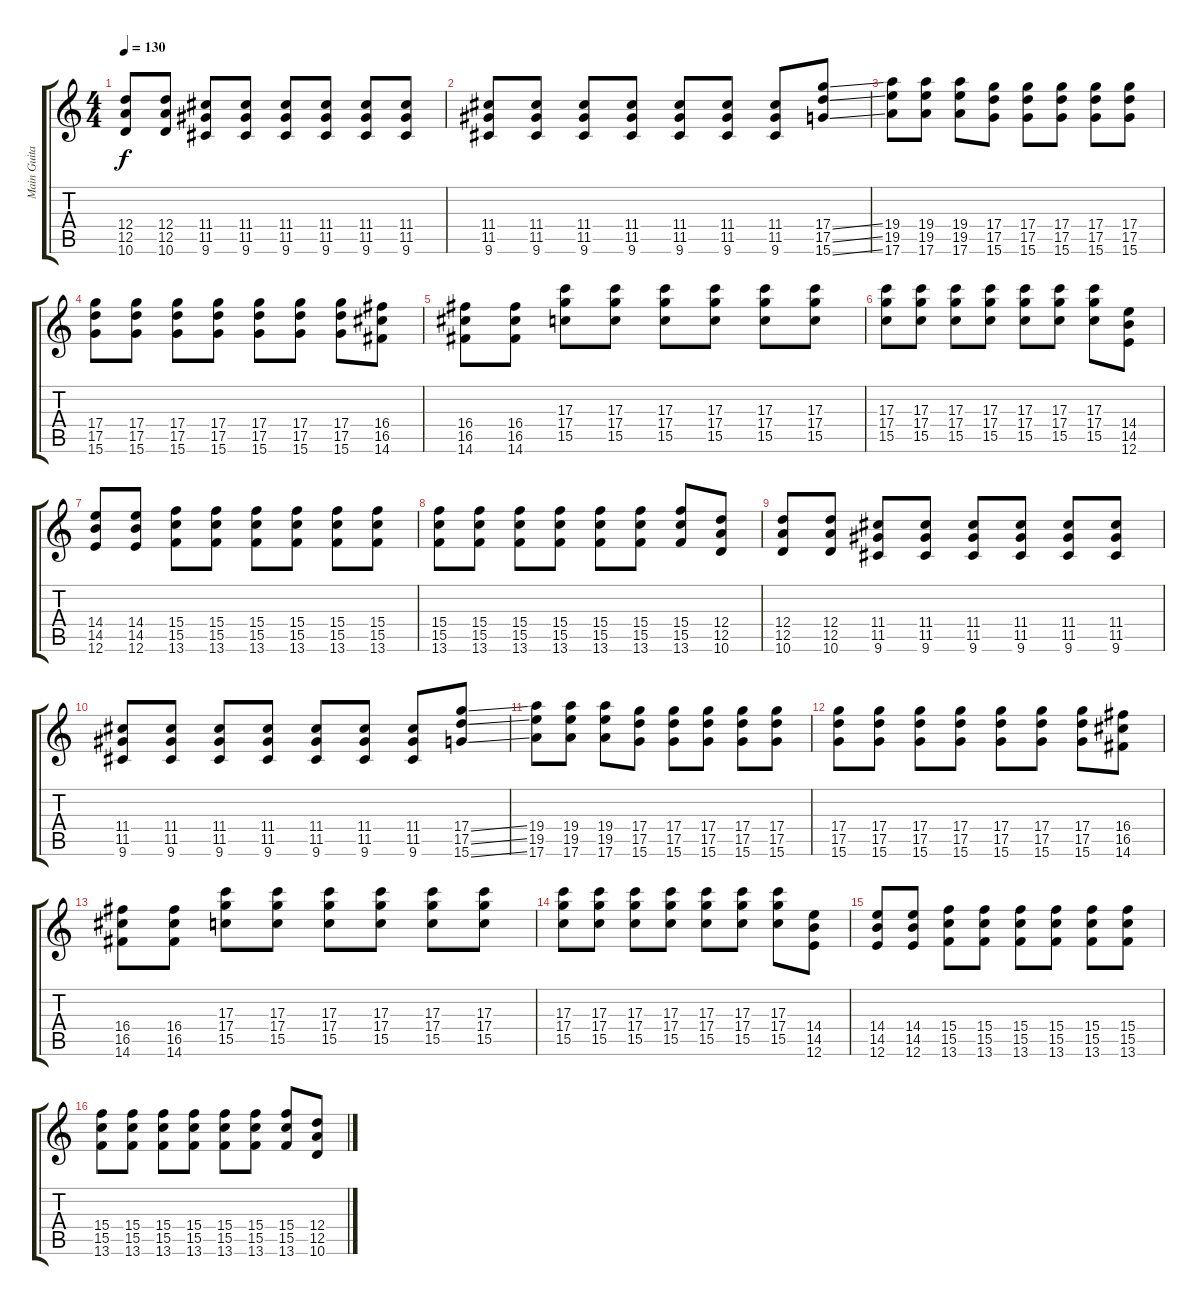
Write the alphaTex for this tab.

\track ("Main Guitar" "Main Guita") {instrument distortionguitar}
\staff {score tabs}
\tuning (E4 B3 G3 D3 A2 E2) {hide}
\ts (4 4)
\tempo 130
\clef g2
\ks c
(12.4 12.5 10.6).8{dy f} (12.4 12.5 10.6).8 (11.4 11.5 9.6).8 (11.4 11.5 9.6).8 (11.4 11.5 9.6).8 (11.4 11.5 9.6).8 (11.4 11.5 9.6).8 (11.4 11.5 9.6).8 |
(11.4 11.5 9.6).8 (11.4 11.5 9.6).8 (11.4 11.5 9.6).8 (11.4 11.5 9.6).8 (11.4 11.5 9.6).8 (11.4 11.5 9.6).8 (11.4 11.5 9.6).8 (17.4{ss} 17.5{ss} 15.6{ss}).8 |
(19.4 19.5 17.6).8 (19.4 19.5 17.6).8 (19.4 19.5 17.6).8 (17.4 17.5 15.6).8 (17.4 17.5 15.6).8 (17.4 17.5 15.6).8 (17.4 17.5 15.6).8 (17.4 17.5 15.6).8 |
(17.4 17.5 15.6).8 (17.4 17.5 15.6).8 (17.4 17.5 15.6).8 (17.4 17.5 15.6).8 (17.4 17.5 15.6).8 (17.4 17.5 15.6).8 (17.4 17.5 15.6).8 (16.4 16.5 14.6).8 |
(16.4 16.5 14.6).8 (16.4 16.5 14.6).8 (17.3 17.4 15.5).8 (17.3 17.4 15.5).8 (17.3 17.4 15.5).8 (17.3 17.4 15.5).8 (17.3 17.4 15.5).8 (17.3 17.4 15.5).8 |
(17.3 17.4 15.5).8 (17.3 17.4 15.5).8 (17.3 17.4 15.5).8 (17.3 17.4 15.5).8 (17.3 17.4 15.5).8 (17.3 17.4 15.5).8 (17.3 17.4 15.5).8 (14.4 14.5 12.6).8 |
(14.4 14.5 12.6).8 (14.4 14.5 12.6).8 (15.4 15.5 13.6).8 (15.4 15.5 13.6).8 (15.4 15.5 13.6).8 (15.4 15.5 13.6).8 (15.4 15.5 13.6).8 (15.4 15.5 13.6).8 |
(15.4 15.5 13.6).8 (15.4 15.5 13.6).8 (15.4 15.5 13.6).8 (15.4 15.5 13.6).8 (15.4 15.5 13.6).8 (15.4 15.5 13.6).8 (15.4 15.5 13.6).8 (12.4 12.5 10.6).8 |
(12.4 12.5 10.6).8 (12.4 12.5 10.6).8 (11.4 11.5 9.6).8 (11.4 11.5 9.6).8 (11.4 11.5 9.6).8 (11.4 11.5 9.6).8 (11.4 11.5 9.6).8 (11.4 11.5 9.6).8 |
(11.4 11.5 9.6).8 (11.4 11.5 9.6).8 (11.4 11.5 9.6).8 (11.4 11.5 9.6).8 (11.4 11.5 9.6).8 (11.4 11.5 9.6).8 (11.4 11.5 9.6).8 (17.4{ss} 17.5{ss} 15.6{ss}).8 |
(19.4 19.5 17.6).8 (19.4 19.5 17.6).8 (19.4 19.5 17.6).8 (17.4 17.5 15.6).8 (17.4 17.5 15.6).8 (17.4 17.5 15.6).8 (17.4 17.5 15.6).8 (17.4 17.5 15.6).8 |
(17.4 17.5 15.6).8 (17.4 17.5 15.6).8 (17.4 17.5 15.6).8 (17.4 17.5 15.6).8 (17.4 17.5 15.6).8 (17.4 17.5 15.6).8 (17.4 17.5 15.6).8 (16.4 16.5 14.6).8 |
(16.4 16.5 14.6).8 (16.4 16.5 14.6).8 (17.3 17.4 15.5).8 (17.3 17.4 15.5).8 (17.3 17.4 15.5).8 (17.3 17.4 15.5).8 (17.3 17.4 15.5).8 (17.3 17.4 15.5).8 |
(17.3 17.4 15.5).8 (17.3 17.4 15.5).8 (17.3 17.4 15.5).8 (17.3 17.4 15.5).8 (17.3 17.4 15.5).8 (17.3 17.4 15.5).8 (17.3 17.4 15.5).8 (14.4 14.5 12.6).8 |
(14.4 14.5 12.6).8 (14.4 14.5 12.6).8 (15.4 15.5 13.6).8 (15.4 15.5 13.6).8 (15.4 15.5 13.6).8 (15.4 15.5 13.6).8 (15.4 15.5 13.6).8 (15.4 15.5 13.6).8 |
(15.4 15.5 13.6).8 (15.4 15.5 13.6).8 (15.4 15.5 13.6).8 (15.4 15.5 13.6).8 (15.4 15.5 13.6).8 (15.4 15.5 13.6).8 (15.4 15.5 13.6).8 (12.4 12.5 10.6).8
